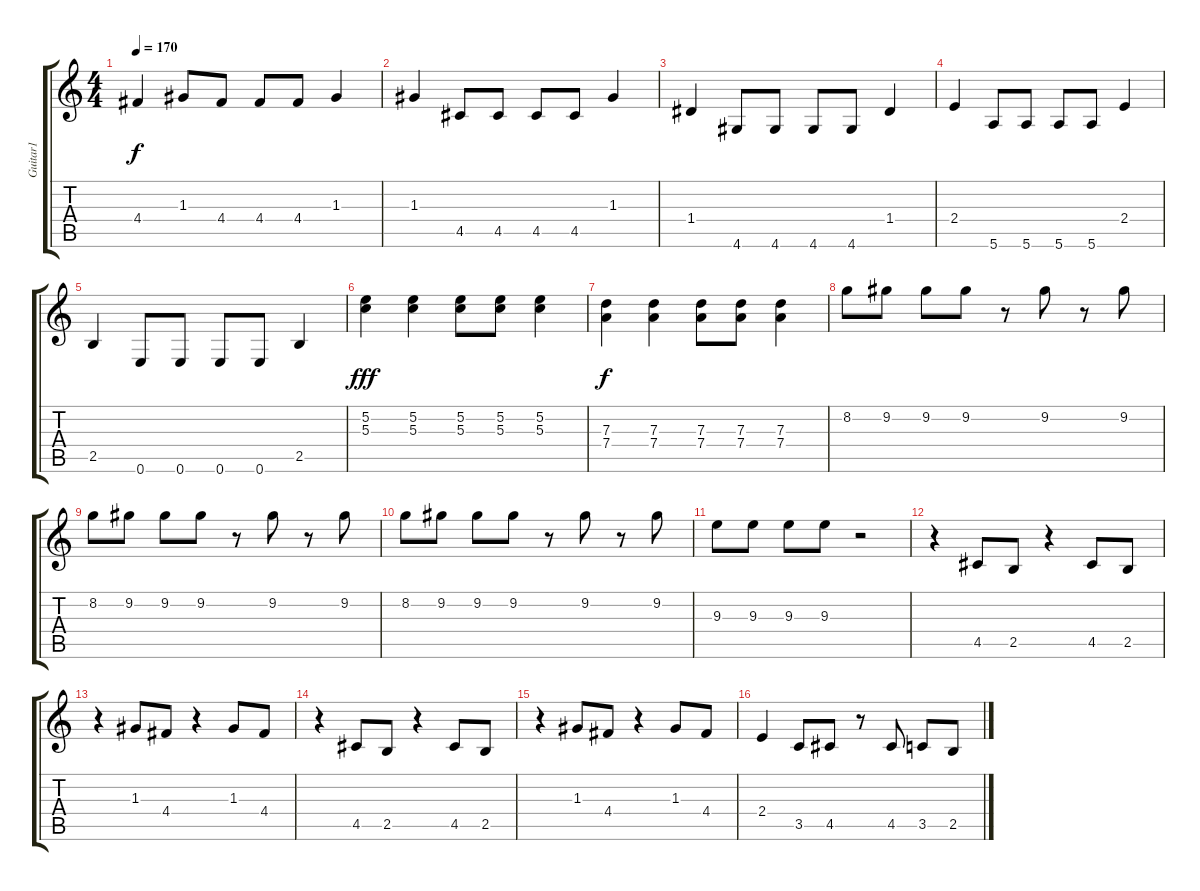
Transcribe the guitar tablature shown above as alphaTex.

\track ("Guitar1" "Guitar1") {instrument distortionguitar}
\staff {score tabs}
\tuning (E4 B3 G3 D3 A2 E2) {hide}
\ts (4 4)
\tempo 170
\clef g2
\ks c
4.4.4{dy f} 1.3.8 4.4.8 4.4.8 4.4.8 1.3.4 |
1.3.4 4.5.8 4.5.8 4.5.8 4.5.8 1.3.4 |
1.4.4 4.6.8 4.6.8 4.6.8 4.6.8 1.4.4 |
2.4.4 5.6.8 5.6.8 5.6.8 5.6.8 2.4.4 |
2.5.4 0.6.8 0.6.8 0.6.8 0.6.8 2.5.4 |
(5.2 5.3).4{dy fff} (5.2 5.3).4 (5.2 5.3).8 (5.2 5.3).8 (5.2 5.3).4 |
(7.3 7.4).4{dy f} (7.3 7.4).4 (7.3 7.4).8 (7.3 7.4).8 (7.3 7.4).4 |
8.2.8 9.2.8 9.2.8 9.2.8 r.8 9.2.8 r.8 9.2.8 |
8.2.8 9.2.8 9.2.8 9.2.8 r.8 9.2.8 r.8 9.2.8 |
8.2.8 9.2.8 9.2.8 9.2.8 r.8 9.2.8 r.8 9.2.8 |
9.3.8 9.3.8 9.3.8 9.3.8 r.2 |
r.4 4.5.8 2.5.8 r.4 4.5.8 2.5.8 |
r.4 1.3.8 4.4.8 r.4 1.3.8 4.4.8 |
r.4 4.5.8 2.5.8 r.4 4.5.8 2.5.8 |
r.4 1.3.8 4.4.8 r.4 1.3.8 4.4.8 |
2.4.4 3.5.8 4.5.8 r.8 4.5.8 3.5.8 2.5.8
